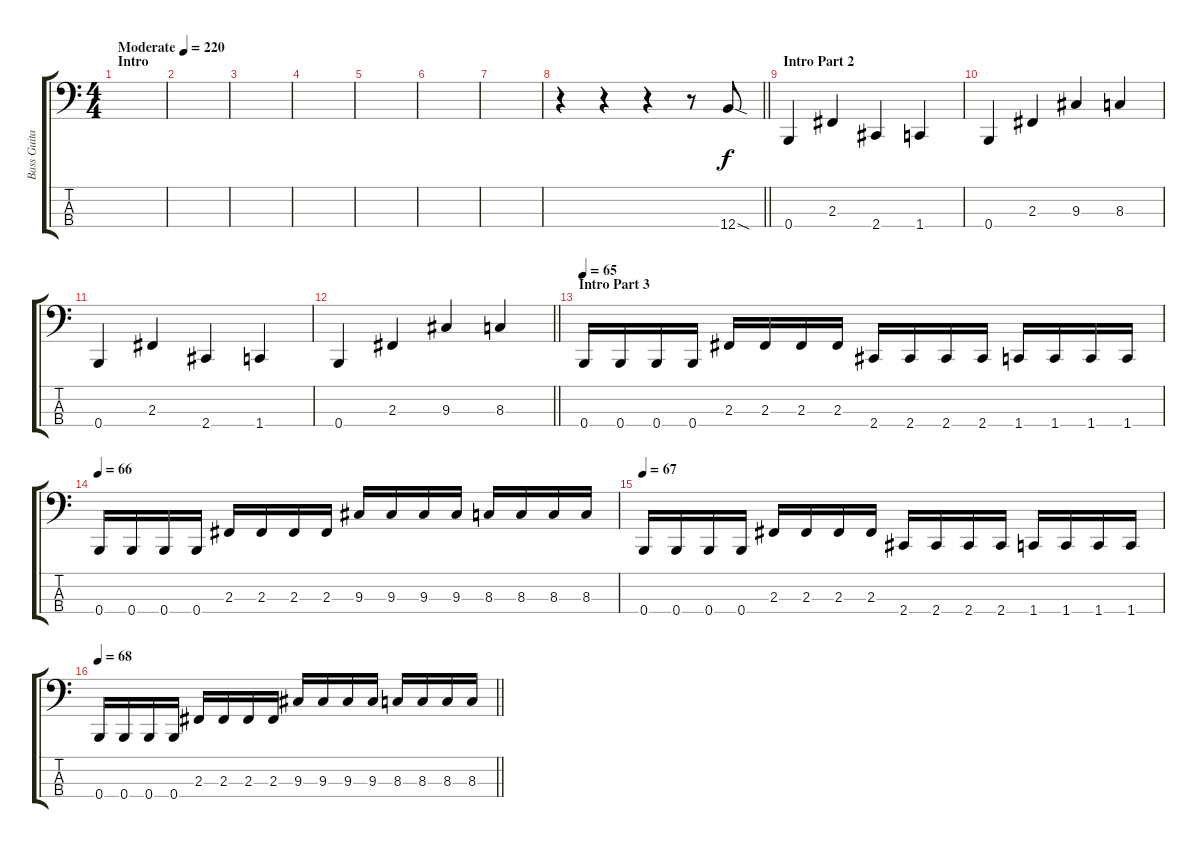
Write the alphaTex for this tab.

\track ("Bass Guitar" "Bass Guita") {instrument electricbasspick}
\staff {score tabs}
\tuning (D2 A1 E1 B0) {hide}
\ts (4 4)
\section ("" "Intro")
\tempo (220 "Moderate")
\tempo 55
\tempo (220 "Moderate")
\clef f4
\ks c
|
|
|
|
|
|
|
\barLineRight lightlight
r.4 r.4 r.4 r.8 12.4{sod}.8 |
\section ("" "Intro Part 2")
0.4.4 2.3.4 2.4.4 1.4.4 |
0.4.4 2.3.4 9.3.4 8.3.4 |
0.4.4 2.3.4 2.4.4 1.4.4 |
\barLineRight lightlight
0.4.4 2.3.4 9.3.4 8.3.4 |
\section ("" "Intro Part 3")
\tempo 65
0.4.16 0.4.16 0.4.16 0.4.16 2.3.16 2.3.16 2.3.16 2.3.16 2.4.16 2.4.16 2.4.16 2.4.16 1.4.16 1.4.16 1.4.16 1.4.16 |
\tempo 66
0.4.16 0.4.16 0.4.16 0.4.16 2.3.16 2.3.16 2.3.16 2.3.16 9.3.16 9.3.16 9.3.16 9.3.16 8.3.16 8.3.16 8.3.16 8.3.16 |
\tempo 67
0.4.16 0.4.16 0.4.16 0.4.16 2.3.16 2.3.16 2.3.16 2.3.16 2.4.16 2.4.16 2.4.16 2.4.16 1.4.16 1.4.16 1.4.16 1.4.16 |
\tempo 68
\barLineRight lightlight
0.4.16 0.4.16 0.4.16 0.4.16 2.3.16 2.3.16 2.3.16 2.3.16 9.3.16 9.3.16 9.3.16 9.3.16 8.3.16 8.3.16 8.3.16 8.3.16
